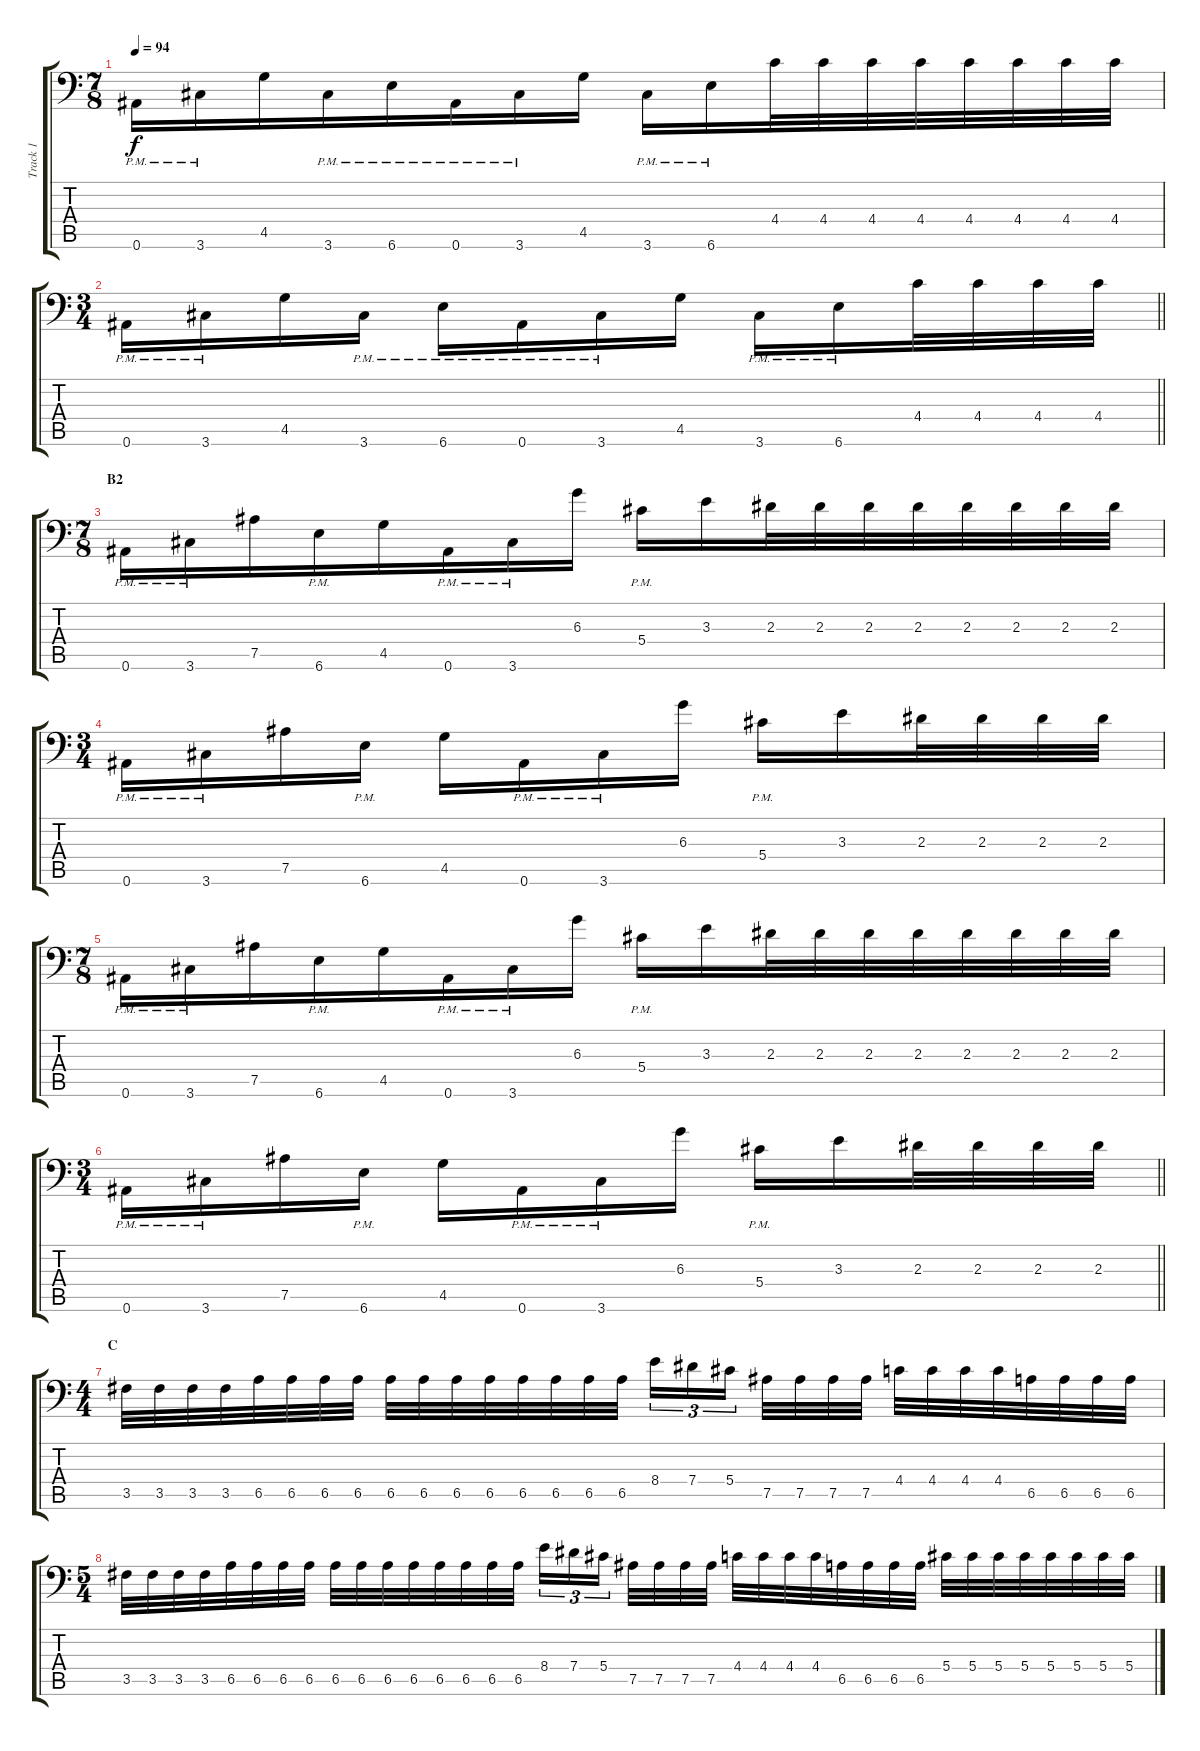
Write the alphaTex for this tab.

\track ("Track 1" "Track 1") {instrument distortionguitar}
\staff {score tabs}
\tuning (Bb3 Gb3 Db3 Ab2 Eb2 Bb1) {hide}
\ts (7 8)
\tempo 94
\clef f4
\ks c
0.6{pm}.16{dy f} 3.6{pm}.16 4.5.16 3.6{pm}.16 6.6{pm}.16 0.6{pm}.16 3.6{pm}.16 4.5.16 3.6{pm}.16 6.6{pm}.16 4.4.32 4.4.32 4.4.32 4.4.32 4.4.32 4.4.32 4.4.32 4.4.32 |
\ts (3 4)
\barLineRight lightlight
0.6{pm}.16 3.6{pm}.16 4.5.16 3.6{pm}.16 6.6{pm}.16 0.6{pm}.16 3.6{pm}.16 4.5.16 3.6{pm}.16 6.6{pm}.16 4.4.32 4.4.32 4.4.32 4.4.32 |
\ts (7 8)
\section ("" "B2")
0.6{pm}.16 3.6{pm}.16 7.5.16 6.6{pm}.16 4.5.16 0.6{pm}.16 3.6{pm}.16 6.3.16 5.4{pm}.16 3.3.16 2.3.32 2.3.32 2.3.32 2.3.32 2.3.32 2.3.32 2.3.32 2.3.32 |
\ts (3 4)
0.6{pm}.16 3.6{pm}.16 7.5.16 6.6{pm}.16 4.5.16 0.6{pm}.16 3.6{pm}.16 6.3.16 5.4{pm}.16 3.3.16 2.3.32 2.3.32 2.3.32 2.3.32 |
\ts (7 8)
0.6{pm}.16 3.6{pm}.16 7.5.16 6.6{pm}.16 4.5.16 0.6{pm}.16 3.6{pm}.16 6.3.16 5.4{pm}.16 3.3.16 2.3.32 2.3.32 2.3.32 2.3.32 2.3.32 2.3.32 2.3.32 2.3.32 |
\ts (3 4)
\barLineRight lightlight
0.6{pm}.16 3.6{pm}.16 7.5.16 6.6{pm}.16 4.5.16 0.6{pm}.16 3.6{pm}.16 6.3.16 5.4{pm}.16 3.3.16 2.3.32 2.3.32 2.3.32 2.3.32 |
\ts (4 4)
\section ("" "C")
3.5.32 3.5.32 3.5.32 3.5.32 6.5.32 6.5.32 6.5.32 6.5.32 6.5.32 6.5.32 6.5.32 6.5.32 6.5.32 6.5.32 6.5.32 6.5.32 8.4.16{tu (3 2)} 7.4.16{tu (3 2)} 5.4.16{tu (3 2)} 7.5.32 7.5.32 7.5.32 7.5.32 4.4.32 4.4.32 4.4.32 4.4.32 6.5.32 6.5.32 6.5.32 6.5.32 |
\ts (5 4)
3.5.32 3.5.32 3.5.32 3.5.32 6.5.32 6.5.32 6.5.32 6.5.32 6.5.32 6.5.32 6.5.32 6.5.32 6.5.32 6.5.32 6.5.32 6.5.32 8.4.16{tu (3 2)} 7.4.16{tu (3 2)} 5.4.16{tu (3 2)} 7.5.32 7.5.32 7.5.32 7.5.32 4.4.32 4.4.32 4.4.32 4.4.32 6.5.32 6.5.32 6.5.32 6.5.32 5.4.32 5.4.32 5.4.32 5.4.32 5.4.32 5.4.32 5.4.32 5.4.32
